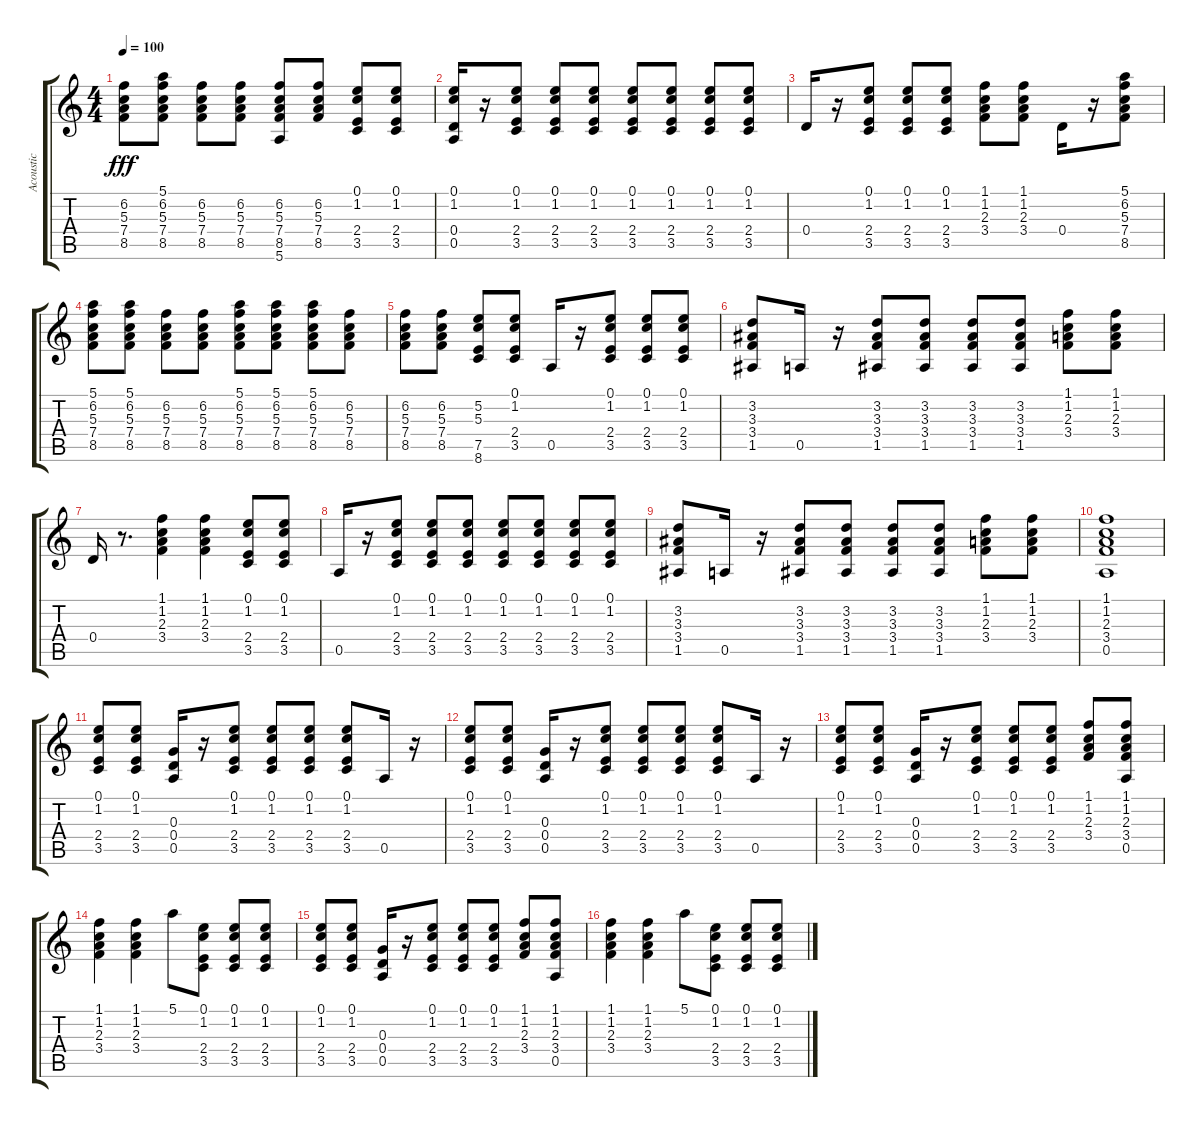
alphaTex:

\track ("Acoustic" "Acoustic") {instrument acousticguitarsteel}
\staff {score tabs}
\tuning (E4 B3 G3 D3 A2 E2) {hide}
\ts (4 4)
\tempo 100
\clef g2
\ks c
(6.2 5.3 7.4 8.5).8{dy fff} (5.1 6.2 5.3 7.4 8.5).8 (6.2 5.3 7.4 8.5).8 (6.2 5.3 7.4 8.5).8 (6.2 5.3 7.4 8.5 5.6).8 (6.2 5.3 7.4 8.5).8 (0.1 1.2 2.4 3.5).8 (0.1 1.2 2.4 3.5).8 |
(0.1 1.2 0.4 0.5).16 r.16 (0.1 1.2 2.4 3.5).8 (0.1 1.2 2.4 3.5).8 (0.1 1.2 2.4 3.5).8 (0.1 1.2 2.4 3.5).8 (0.1 1.2 2.4 3.5).8 (0.1 1.2 2.4 3.5).8 (0.1 1.2 2.4 3.5).8 |
0.4.16 r.16 (0.1 1.2 2.4 3.5).8 (0.1 1.2 2.4 3.5).8 (0.1 1.2 2.4 3.5).8 (1.1 1.2 2.3 3.4).8 (1.1 1.2 2.3 3.4).8 0.4.16 r.16 (5.1 6.2 5.3 7.4 8.5).8 |
(5.1 6.2 5.3 7.4 8.5).8 (5.1 6.2 5.3 7.4 8.5).8 (6.2 5.3 7.4 8.5).8 (6.2 5.3 7.4 8.5).8 (5.1 6.2 5.3 7.4 8.5).8 (5.1 6.2 5.3 7.4 8.5).8 (5.1 6.2 5.3 7.4 8.5).8 (6.2 5.3 7.4 8.5).8 |
(6.2 5.3 7.4 8.5).8 (6.2 5.3 7.4 8.5).8 (5.2 5.3 7.5 8.6).8 (0.1 1.2 2.4 3.5).8 0.5.16 r.16 (0.1 1.2 2.4 3.5).8 (0.1 1.2 2.4 3.5).8 (0.1 1.2 2.4 3.5).8 |
(3.2 3.3 3.4 1.5).8 0.5.16 r.16 (3.2 3.3 3.4 1.5).8 (3.2 3.3 3.4 1.5).8 (3.2 3.3 3.4 1.5).8 (3.2 3.3 3.4 1.5).8 (1.1 1.2 2.3 3.4).8 (1.1 1.2 2.3 3.4).8 |
0.4.16 r.8{d} (1.1 1.2 2.3 3.4).4 (1.1 1.2 2.3 3.4).4 (0.1 1.2 2.4 3.5).8 (0.1 1.2 2.4 3.5).8 |
0.5.16 r.16 (0.1 1.2 2.4 3.5).8 (0.1 1.2 2.4 3.5).8 (0.1 1.2 2.4 3.5).8 (0.1 1.2 2.4 3.5).8 (0.1 1.2 2.4 3.5).8 (0.1 1.2 2.4 3.5).8 (0.1 1.2 2.4 3.5).8 |
(3.2 3.3 3.4 1.5).8 0.5.16 r.16 (3.2 3.3 3.4 1.5).8 (3.2 3.3 3.4 1.5).8 (3.2 3.3 3.4 1.5).8 (3.2 3.3 3.4 1.5).8 (1.1 1.2 2.3 3.4).8 (1.1 1.2 2.3 3.4).8 |
(1.1 1.2 2.3 3.4 0.5).1 |
(0.1 1.2 2.4 3.5).8 (0.1 1.2 2.4 3.5).8 (0.3 0.4 0.5).16 r.16 (0.1 1.2 2.4 3.5).8 (0.1 1.2 2.4 3.5).8 (0.1 1.2 2.4 3.5).8 (0.1 1.2 2.4 3.5).8 0.5.16 r.16 |
(0.1 1.2 2.4 3.5).8 (0.1 1.2 2.4 3.5).8 (0.3 0.4 0.5).16 r.16 (0.1 1.2 2.4 3.5).8 (0.1 1.2 2.4 3.5).8 (0.1 1.2 2.4 3.5).8 (0.1 1.2 2.4 3.5).8 0.5.16 r.16 |
(0.1 1.2 2.4 3.5).8 (0.1 1.2 2.4 3.5).8 (0.3 0.4 0.5).16 r.16 (0.1 1.2 2.4 3.5).8 (0.1 1.2 2.4 3.5).8 (0.1 1.2 2.4 3.5).8 (1.1 1.2 2.3 3.4).8 (1.1 1.2 2.3 3.4 0.5).8 |
(1.1 1.2 2.3 3.4).4 (1.1 1.2 2.3 3.4).4 5.1.8 (0.1 1.2 2.4 3.5).8 (0.1 1.2 2.4 3.5).8 (0.1 1.2 2.4 3.5).8 |
(0.1 1.2 2.4 3.5).8 (0.1 1.2 2.4 3.5).8 (0.3 0.4 0.5).16 r.16 (0.1 1.2 2.4 3.5).8 (0.1 1.2 2.4 3.5).8 (0.1 1.2 2.4 3.5).8 (1.1 1.2 2.3 3.4).8 (1.1 1.2 2.3 3.4 0.5).8 |
(1.1 1.2 2.3 3.4).4 (1.1 1.2 2.3 3.4).4 5.1.8 (0.1 1.2 2.4 3.5).8 (0.1 1.2 2.4 3.5).8 (0.1 1.2 2.4 3.5).8
